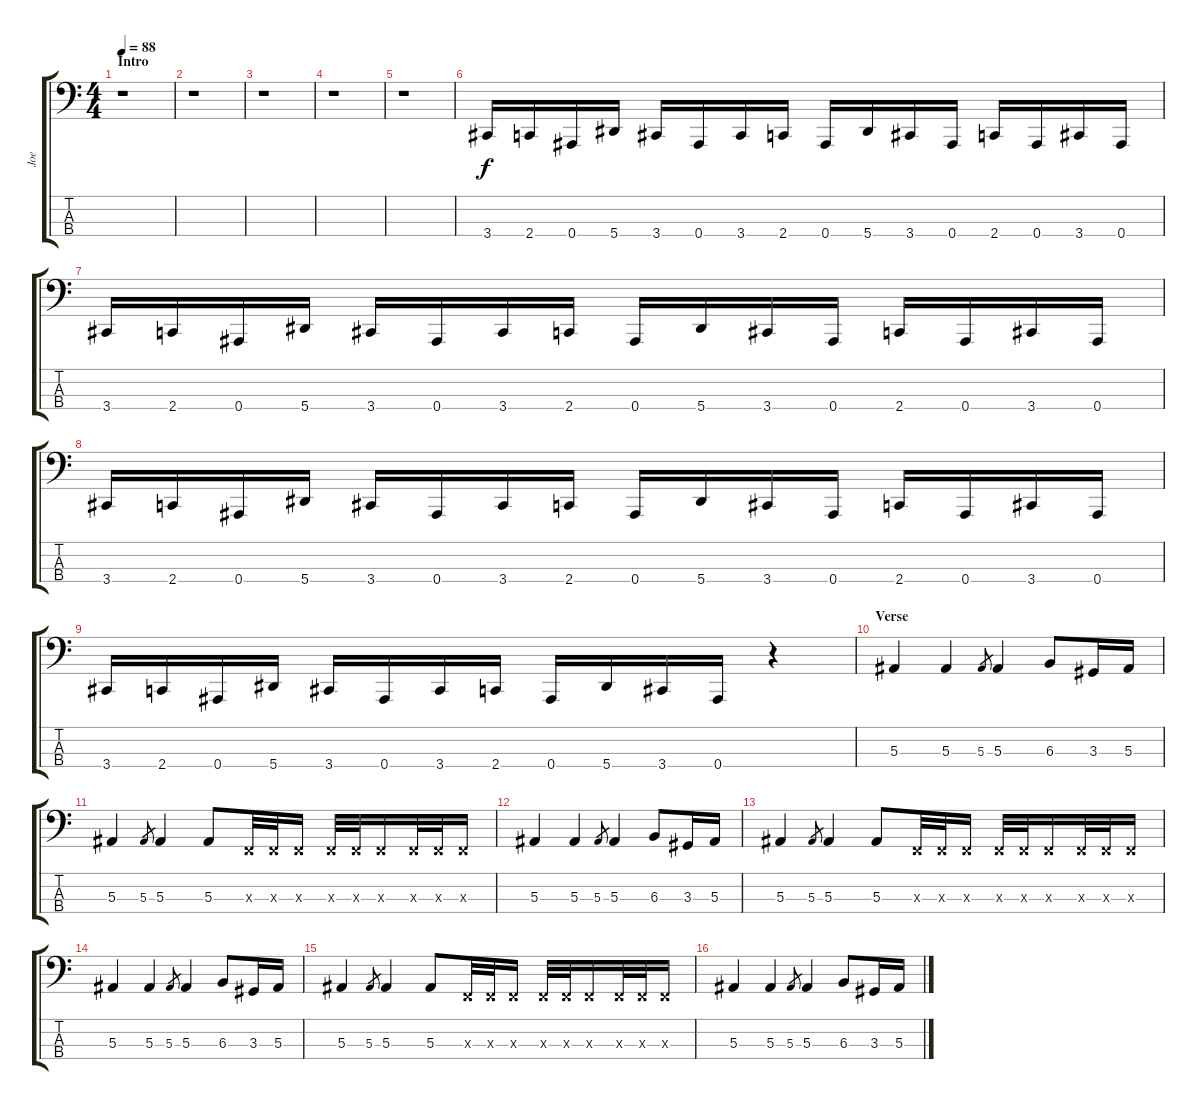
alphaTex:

\track ("Joe" "Joe") {instrument electricbasspick}
\staff {score tabs}
\tuning (Eb2 Bb1 F1 Bb0) {hide}
\ts (4 4)
\section ("" "Intro")
\tempo 88
\clef f4
\ks c
r.1{dy f instrument electricbasspick} |
r.1 |
r.1 |
r.1 |
r.1 |
3.4.16 2.4.16 0.4.16 5.4.16 3.4.16 0.4.16 3.4.16 2.4.16 0.4.16 5.4.16 3.4.16 0.4.16 2.4.16 0.4.16 3.4.16 0.4.16 |
3.4.16 2.4.16 0.4.16 5.4.16 3.4.16 0.4.16 3.4.16 2.4.16 0.4.16 5.4.16 3.4.16 0.4.16 2.4.16 0.4.16 3.4.16 0.4.16 |
3.4.16 2.4.16 0.4.16 5.4.16 3.4.16 0.4.16 3.4.16 2.4.16 0.4.16 5.4.16 3.4.16 0.4.16 2.4.16 0.4.16 3.4.16 0.4.16 |
3.4.16 2.4.16 0.4.16 5.4.16 3.4.16 0.4.16 3.4.16 2.4.16 0.4.16 5.4.16 3.4.16 0.4.16 r.4 |
\section ("" "Verse")
5.3.4 5.3.4 5.3.8{gr} 5.3.4 6.3.8 3.3.16 5.3.16 |
5.3.4 5.3.8{gr} 5.3.4 5.3.8 0.3{x}.32{balance 0} 0.3{x}.32 0.3{x}.16 0.3{x}.32 0.3{x}.32 0.3{x}.16 0.3{x}.32 0.3{x}.32 0.3{x}.16 |
5.3.4{balance 8} 5.3.4 5.3.8{gr} 5.3.4 6.3.8 3.3.16 5.3.16 |
5.3.4 5.3.8{gr} 5.3.4 5.3.8 0.3{x}.32{balance 16} 0.3{x}.32 0.3{x}.16 0.3{x}.32 0.3{x}.32 0.3{x}.16 0.3{x}.32 0.3{x}.32 0.3{x}.16 |
5.3.4{balance 8} 5.3.4 5.3.8{gr} 5.3.4 6.3.8 3.3.16 5.3.16 |
5.3.4 5.3.8{gr} 5.3.4 5.3.8 0.3{x}.32{balance 0} 0.3{x}.32 0.3{x}.16 0.3{x}.32 0.3{x}.32 0.3{x}.16 0.3{x}.32 0.3{x}.32 0.3{x}.16 |
5.3.4{balance 8} 5.3.4 5.3.8{gr} 5.3.4 6.3.8 3.3.16 5.3.16
